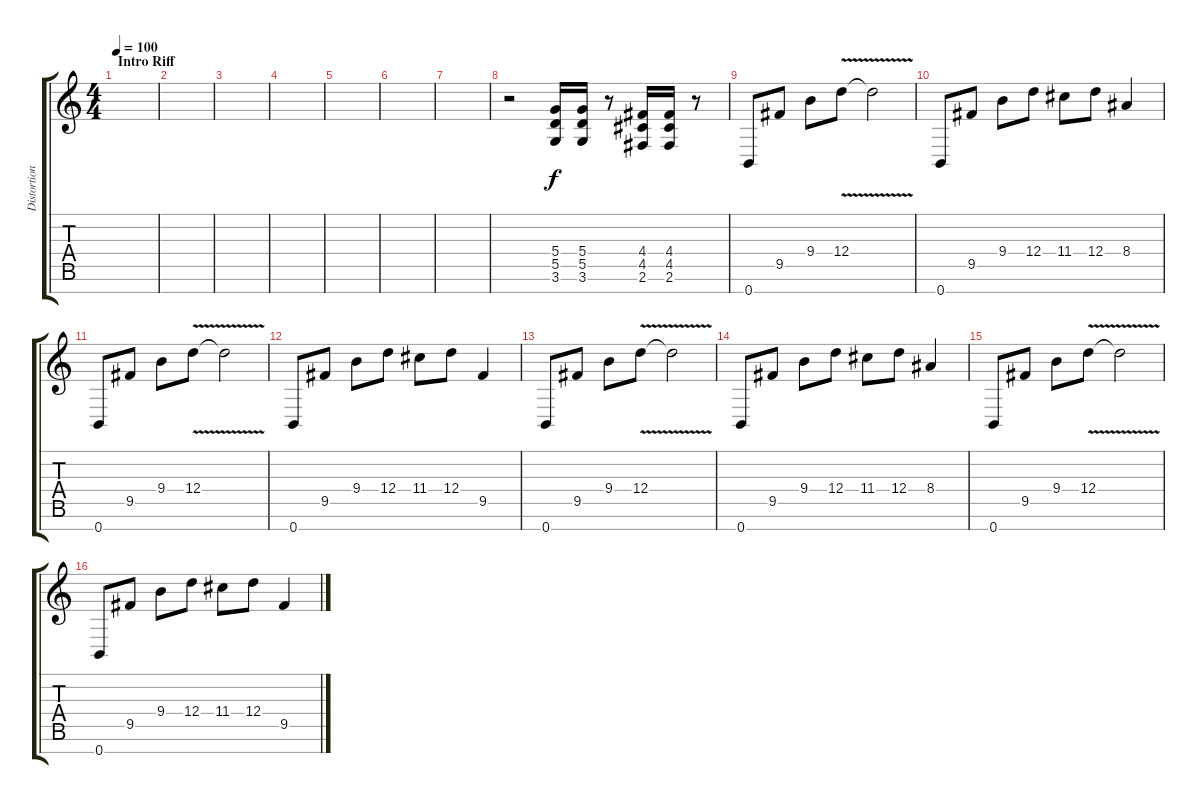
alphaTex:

\track ("Distortion Guitar 2" "Distortion") {instrument distortionguitar}
\staff {score tabs}
\tuning (E4 B3 G3 D3 A2 E2 B1) {hide}
\ts (4 4)
\section ("" "Intro Riff")
\tempo 100
\clef g2
\ks c
|
|
|
|
|
|
|
r.2 (5.4 5.5 3.6).16 (5.4 5.5 3.6).16 r.8 (4.4 4.5 2.6).16 (4.4 4.5 2.6).16 r.8 |
0.7.8 9.5.8 9.4.8 12.4{v}.8 12.4{t}.2 |
0.7.8 9.5.8 9.4.8 12.4.8 11.4.8 12.4.8 8.4.4 |
0.7.8 9.5.8 9.4.8 12.4{v}.8 12.4{t}.2 |
0.7.8 9.5.8 9.4.8 12.4.8 11.4.8 12.4.8 9.5.4 |
0.7.8 9.5.8 9.4.8 12.4{v}.8 12.4{t}.2 |
0.7.8 9.5.8 9.4.8 12.4.8 11.4.8 12.4.8 8.4.4 |
0.7.8 9.5.8 9.4.8 12.4{v}.8 12.4{t}.2 |
0.7.8 9.5.8 9.4.8 12.4.8 11.4.8 12.4.8 9.5.4
